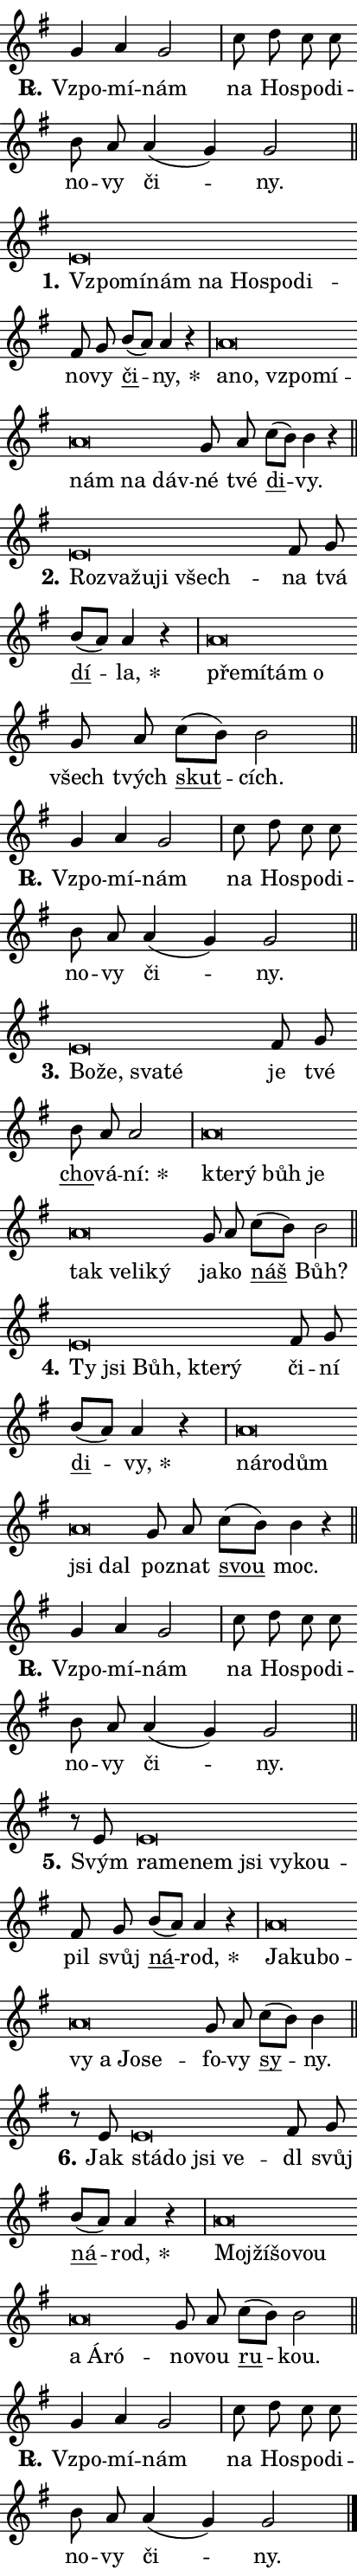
\version "2.24.0"
\header { tagline = "" }
\paper {
  indent = 0\cm
  top-margin = 0\cm
  right-margin = 0\cm
  bottom-margin = 0\cm
  left-margin = 0\cm
  paper-width = 7\cm
  page-breaking = #ly:one-page-breaking
  system-system-spacing.basic-distance = #11
  score-system-spacing.basic-distance = #11
  ragged-last = ##f
}


%% Author: Thomas Morley
%% https://lists.gnu.org/archive/html/lilypond-user/2020-05/msg00002.html
#(define (line-position grob)
"Returns position of @var[grob} in current system:
   @code{'start}, if at first time-step
   @code{'end}, if at last time-step
   @code{'middle} otherwise
"
  (let* ((col (ly:item-get-column grob))
         (ln (ly:grob-object col 'left-neighbor))
         (rn (ly:grob-object col 'right-neighbor))
         (col-to-check-left (if (ly:grob? ln) ln col))
         (col-to-check-right (if (ly:grob? rn) rn col))
         (break-dir-left
           (and
             (ly:grob-property col-to-check-left 'non-musical #f)
             (ly:item-break-dir col-to-check-left)))
         (break-dir-right
           (and
             (ly:grob-property col-to-check-right 'non-musical #f)
             (ly:item-break-dir col-to-check-right))))
        (cond ((eqv? 1 break-dir-left) 'start)
              ((eqv? -1 break-dir-right) 'end)
              (else 'middle))))

#(define (tranparent-at-line-position vctor)
  (lambda (grob)
  "Relying on @code{line-position} select the relevant enry from @var{vctor}.
Used to determine transparency,"
    (case (line-position grob)
      ((end) (not (vector-ref vctor 0)))
      ((middle) (not (vector-ref vctor 1)))
      ((start) (not (vector-ref vctor 2))))))

noteHeadBreakVisibility =
#(define-music-function (break-visibility)(vector?)
"Makes @code{NoteHead}s transparent relying on @var{break-visibility}"
#{
  \override NoteHead.transparent =
    #(tranparent-at-line-position break-visibility)
#})

#(define delete-ledgers-for-transparent-note-heads
  (lambda (grob)
    "Reads whether a @code{NoteHead} is transparent.
If so this @code{NoteHead} is removed from @code{'note-heads} from
@var{grob}, which is supposed to be @code{LedgerLineSpanner}.
As a result ledgers are not printed for this @code{NoteHead}"
    (let* ((nhds-array (ly:grob-object grob 'note-heads))
           (nhds-list
             (if (ly:grob-array? nhds-array)
                 (ly:grob-array->list nhds-array)
                 '()))
           ;; Relies on the transparent-property being done before
           ;; Staff.LedgerLineSpanner.after-line-breaking is executed.
           ;; This is fragile ...
           (to-keep
             (remove
               (lambda (nhd)
                 (ly:grob-property nhd 'transparent #f))
               nhds-list)))
      ;; TODO find a better method to iterate over grob-arrays, similiar
      ;; to filter/remove etc for lists
      ;; For now rebuilt from scratch
      (set! (ly:grob-object grob 'note-heads)  '())
      (for-each
        (lambda (nhd)
          (ly:pointer-group-interface::add-grob grob 'note-heads nhd))
        to-keep))))

hideNotes = {
  \noteHeadBreakVisibility #begin-of-line-visible
}
unHideNotes = {
  \noteHeadBreakVisibility #all-visible
}

% work-around for resetting accidentals
% https://lilypond.org/doc/v2.23/Documentation/notation/displaying-rhythms#unmetered-music
cadenzaMeasure = {
  \cadenzaOff
  \partial 1024 s1024
  \cadenzaOn
}

#(define-markup-command (accent layout props text) (markup?)
  "Underline accented syllable"
  (interpret-markup layout props
    #{\markup \override #'(offset . 4.3) \underline { #text }#}))

responsum = \markup \concat {
  "R" \hspace #-1.05 \path #0.1 #'((moveto 0 0.07) (lineto 0.9 0.8)) \hspace #0.05 "."
}

\layout {
    \context {
        \Staff
        \remove "Time_signature_engraver"
        \override LedgerLineSpanner.after-line-breaking = #delete-ledgers-for-transparent-note-heads
    }
    \context {
        \Voice {
            \override NoteHead.output-attributes = #'((class . "notehead"))
            \override Hairpin.height = #0.55
        }
    }
    \context {
        \Lyrics {
            \override StanzaNumber.output-attributes = #'((class . "stanzanumber"))
            \override LyricSpace.minimum-distance = #0.9
            \override LyricText.font-name = #"TeX Gyre Schola"
            \override LyricText.font-size = 1
            \override StanzaNumber.font-name = #"TeX Gyre Schola Bold"
            \override StanzaNumber.font-size = 1
        }
    }
}

% magnetic-lyrics.ily
%
%   written by
%     Jean Abou Samra <jean@abou-samra.fr>
%     Werner Lemberg <wl@gnu.org>
%
%   adapted by
%     Jiri Hon <jiri.hon@gmail.com>
%
% Version 2022-Apr-15

% https://www.mail-archive.com/lilypond-user@gnu.org/msg149350.html

#(define (Left_hyphen_pointer_engraver context)
   "Collect syllable-hyphen-syllable occurrences in lyrics and store
them in properties.  This engraver only looks to the left.  For
example, if the lyrics input is @code{foo -- bar}, it does the
following.

@itemize @bullet
@item
Set the @code{text} property of the @code{LyricHyphen} grob between
@q{foo} and @q{bar} to @code{foo}.

@item
Set the @code{left-hyphen} property of the @code{LyricText} grob with
text @q{foo} to the @code{LyricHyphen} grob between @q{foo} and
@q{bar}.
@end itemize

Use this auxiliary engraver in combination with the
@code{lyric-@/text::@/apply-@/magnetic-@/offset!} hook."
   (let ((hyphen #f)
         (text #f))
     (make-engraver
      (acknowledgers
       ((lyric-syllable-interface engraver grob source-engraver)
        (set! text grob)))
      (end-acknowledgers
       ((lyric-hyphen-interface engraver grob source-engraver)
        ;(when (not (grob::has-interface grob 'lyric-space-interface))
          (set! hyphen grob)));)
      ((stop-translation-timestep engraver)
       (when (and text hyphen)
         (ly:grob-set-object! text 'left-hyphen hyphen))
       (set! text #f)
       (set! hyphen #f)))))

#(define (lyric-text::apply-magnetic-offset! grob)
   "If the space between two syllables is less than the value in
property @code{LyricText@/.details@/.squash-threshold}, move the right
syllable to the left so that it gets concatenated with the left
syllable.

Use this function as a hook for
@code{LyricText@/.after-@/line-@/breaking} if the
@code{Left_@/hyphen_@/pointer_@/engraver} is active."
   (let ((hyphen (ly:grob-object grob 'left-hyphen #f)))
     (when hyphen
       (let ((left-text (ly:spanner-bound hyphen LEFT)))
         (when (grob::has-interface left-text 'lyric-syllable-interface)
           (let* ((common (ly:grob-common-refpoint grob left-text X))
                  (this-x-ext (ly:grob-extent grob common X))
                  (left-x-ext
                   (begin
                     ;; Trigger magnetism for left-text.
                     (ly:grob-property left-text 'after-line-breaking)
                     (ly:grob-extent left-text common X)))
                  ;; `delta` is the gap width between two syllables.
                  (delta (- (interval-start this-x-ext)
                            (interval-end left-x-ext)))
                  (details (ly:grob-property grob 'details))
                  (threshold (assoc-get 'squash-threshold details 0.2)))
             (when (< delta threshold)
               (let* (;; We have to manipulate the input text so that
                      ;; ligatures crossing syllable boundaries are not
                      ;; disabled.  For languages based on the Latin
                      ;; script this is essentially a beautification.
                      ;; However, for non-Western scripts it can be a
                      ;; necessity.
                      (lt (ly:grob-property left-text 'text))
                      (rt (ly:grob-property grob 'text))
                      (is-space (grob::has-interface hyphen 'lyric-space-interface))
                      (space (if is-space " " ""))
                      (space-markup (grob-interpret-markup grob " "))
                      (space-size (interval-length (ly:stencil-extent space-markup X)))
                      (extra-delta (if is-space space-size 0))
                      ;; Append new syllable.
                      (ltrt-space (if (and (string? lt) (string? rt))
                                (string-append lt space rt)
                                (make-concat-markup (list lt space rt))))
                      ;; Right-align `ltrt` to the right side.
                      (ltrt-space-markup (grob-interpret-markup
                               grob
                               (make-translate-markup
                                (cons (interval-length this-x-ext) 0)
                                (make-right-align-markup ltrt-space)))))
                 (begin
                   ;; Don't print `left-text`.
                   (ly:grob-set-property! left-text 'stencil #f)
                   ;; Set text and stencil (which holds all collected
                   ;; syllables so far) and shift it to the left.
                   (ly:grob-set-property! grob 'text ltrt-space)
                   (ly:grob-set-property! grob 'stencil ltrt-space-markup)
                   (ly:grob-translate-axis! grob (- (- delta extra-delta)) X))))))))))


#(define (lyric-hyphen::displace-bounds-first grob)
   ;; Make very sure this callback isn't triggered too early.
   (let ((left (ly:spanner-bound grob LEFT))
         (right (ly:spanner-bound grob RIGHT)))
     (ly:grob-property left 'after-line-breaking)
     (ly:grob-property right 'after-line-breaking)
     (ly:lyric-hyphen::print grob)))

squashThreshold = #0.4

\layout {
  \context {
    \Lyrics
    \consists #Left_hyphen_pointer_engraver
    \override LyricText.after-line-breaking =
      #lyric-text::apply-magnetic-offset!
    \override LyricHyphen.stencil = #lyric-hyphen::displace-bounds-first
    \override LyricText.details.squash-threshold = \squashThreshold
    \override LyricHyphen.minimum-distance = 0
    \override LyricHyphen.minimum-length = \squashThreshold
  }
}

squash = \override LyricText.details.squash-threshold = 9999
unSquash = \override LyricText.details.squash-threshold = \squashThreshold

left = \override LyricText.self-alignment-X = #LEFT
unLeft = \revert LyricText.self-alignment-X

starOffset = #(lambda (grob) 
                (let ((x_offset (ly:self-alignment-interface::aligned-on-x-parent grob)))
                  (if (= x_offset 0) 0 (+ x_offset 1.2))))

star = #(define-music-function (syllable)(string?)
"Append star separator at the end of a syllable"
#{
  \once \override LyricText.X-offset = #starOffset
  \lyricmode { \markup {
    #syllable
    \override #'((font-name . "TeX Gyre Schola Bold")) \hspace #0.2 \lower #0.65 \larger "*"
  } }
#})

starAccent = #(define-music-function (syllable)(string?)
"Append star separator at the end of a syllable and make accent"
#{
  \once \override LyricText.X-offset = #starOffset
  \lyricmode { \markup {
    \accent #syllable
    \override #'((font-name . "TeX Gyre Schola Bold")) \hspace #0.2 \lower #0.65 \larger "*"
  } }
#})

breath = #(define-music-function (syllable)(string?)
"Append breathing indicator at the end of a syllable"
#{
  \lyricmode { \markup { #syllable "+" } }
#})

optionalBreath = #(define-music-function (syllable)(string?)
"Append optional breathing indicator at the end of a syllable"
#{
  \lyricmode { \markup { #syllable "(+)" } }
#})


\score {
    <<
        \new Voice = "melody" { \cadenzaOn \key g \major \relative { g'4 a g2 \cadenzaMeasure \bar "|" c8 d \bar "" c c \bar "" b a \bar "" a4( g) g2 \cadenzaMeasure \bar "||" \break } }
        \new Lyrics \lyricsto "melody" { \lyricmode { \set stanza = \responsum
Vzpo -- mí -- nám na Ho -- spo -- di -- no -- vy či -- ny. } }
    >>
    \layout {}
}

\score {
    <<
        \new Voice = "melody" { \cadenzaOn \key g \major \relative { e'\breve*1/16 \hideNotes \breve*1/16 \bar "" \breve*1/16 \bar "" \breve*1/16 \bar "" \breve*1/16 \bar "" \breve*1/16 \breve*1/16 \bar "" \unHideNotes fis8 g \bar "" b[( a)] a4 r \cadenzaMeasure \bar "|" a\breve*1/16 \hideNotes \breve*1/16 \bar "" \breve*1/16 \bar "" \breve*1/16 \bar "" \breve*1/16 \bar "" \breve*1/16 \breve*1/16 \bar "" \unHideNotes g8 a \bar "" c[( b)] b4 r \cadenzaMeasure \bar "||" \break } }
        \new Lyrics \lyricsto "melody" { \lyricmode { \set stanza = "1."
\left Vzpo -- \squash mí -- nám na Ho -- spo -- di -- \unLeft \unSquash no -- vy \markup \accent či -- \star ny, \left a -- \squash no, vzpo -- mí -- nám na dáv -- \unLeft \unSquash né tvé \markup \accent di -- vy. } }
    >>
    \layout {}
}

\score {
    <<
        \new Voice = "melody" { \cadenzaOn \key g \major \relative { e'\breve*1/16 \hideNotes \breve*1/16 \bar "" \breve*1/16 \bar "" \breve*1/16 \breve*1/16 \bar "" \unHideNotes fis8 g \bar "" b[( a)] a4 r \cadenzaMeasure \bar "|" a\breve*1/16 \hideNotes \breve*1/16 \bar "" \breve*1/16 \breve*1/16 \bar "" \unHideNotes g8 a \bar "" c[( b)] b2 \cadenzaMeasure \bar "||" \break } }
        \new Lyrics \lyricsto "melody" { \lyricmode { \set stanza = "2."
\left Roz -- \squash va -- žu -- ji všech -- \unLeft \unSquash na tvá \markup \accent dí -- \star la, \left pře -- \squash mí -- tám o \unLeft \unSquash všech tvých \markup \accent skut -- cích. } }
    >>
    \layout {}
}

\score {
    <<
        \new Voice = "melody" { \cadenzaOn \key g \major \relative { g'4 a g2 \cadenzaMeasure \bar "|" c8 d \bar "" c c \bar "" b a \bar "" a4( g) g2 \cadenzaMeasure \bar "||" \break } }
        \new Lyrics \lyricsto "melody" { \lyricmode { \set stanza = \responsum
Vzpo -- mí -- nám na Ho -- spo -- di -- no -- vy či -- ny. } }
    >>
    \layout {}
}

\score {
    <<
        \new Voice = "melody" { \cadenzaOn \key g \major \relative { e'\breve*1/16 \hideNotes \breve*1/16 \bar "" \breve*1/16 \breve*1/16 \bar "" \unHideNotes fis8 g \bar "" b a a2 \cadenzaMeasure \bar "|" a\breve*1/16 \hideNotes \breve*1/16 \bar "" \breve*1/16 \bar "" \breve*1/16 \bar "" \breve*1/16 \bar "" \breve*1/16 \bar "" \breve*1/16 \breve*1/16 \bar "" \unHideNotes g8 a \bar "" c[( b)] b2 \cadenzaMeasure \bar "||" \break } }
        \new Lyrics \lyricsto "melody" { \lyricmode { \set stanza = "3."
\left Bo -- \squash že, sva -- té \unLeft \unSquash je tvé \markup \accent cho -- vá -- \star ní: \left kte -- \squash rý bůh je tak ve -- li -- ký \unLeft \unSquash ja -- ko \markup \accent náš Bůh? } }
    >>
    \layout {}
}

\score {
    <<
        \new Voice = "melody" { \cadenzaOn \key g \major \relative { e'\breve*1/16 \hideNotes \breve*1/16 \bar "" \breve*1/16 \bar "" \breve*1/16 \breve*1/16 \bar "" \unHideNotes fis8 g \bar "" b[( a)] a4 r \cadenzaMeasure \bar "|" a\breve*1/16 \hideNotes \breve*1/16 \bar "" \breve*1/16 \bar "" \breve*1/16 \breve*1/16 \bar "" \unHideNotes g8 a \bar "" c[( b)] b4 r \cadenzaMeasure \bar "||" \break } }
        \new Lyrics \lyricsto "melody" { \lyricmode { \set stanza = "4."
\left Ty \squash jsi Bůh, kte -- rý \unLeft \unSquash či -- ní \markup \accent di -- \star vy, \left ná -- \squash ro -- dům jsi dal \unLeft \unSquash po -- znat \markup \accent svou moc. } }
    >>
    \layout {}
}

\score {
    <<
        \new Voice = "melody" { \cadenzaOn \key g \major \relative { g'4 a g2 \cadenzaMeasure \bar "|" c8 d \bar "" c c \bar "" b a \bar "" a4( g) g2 \cadenzaMeasure \bar "||" \break } }
        \new Lyrics \lyricsto "melody" { \lyricmode { \set stanza = \responsum
Vzpo -- mí -- nám na Ho -- spo -- di -- no -- vy či -- ny. } }
    >>
    \layout {}
}

\score {
    <<
        \new Voice = "melody" { \cadenzaOn \key g \major \relative { r8 e'8 e\breve*1/16 \hideNotes \breve*1/16 \bar "" \breve*1/16 \bar "" \breve*1/16 \bar "" \breve*1/16 \breve*1/16 \bar "" \unHideNotes fis8 g \bar "" b[( a)] a4 r \cadenzaMeasure \bar "|" a\breve*1/16 \hideNotes \breve*1/16 \bar "" \breve*1/16 \bar "" \breve*1/16 \bar "" \breve*1/16 \bar "" \breve*1/16 \breve*1/16 \bar "" \unHideNotes g8 a \bar "" c[( b)] b4 \cadenzaMeasure \bar "||" \break } }
        \new Lyrics \lyricsto "melody" { \lyricmode { \set stanza = "5."
Svým \left ra -- \squash me -- nem jsi vy -- kou -- \unLeft \unSquash pil svůj \markup \accent ná -- \star rod, \left Ja -- \squash ku -- bo -- vy a Jo -- se -- \unLeft \unSquash fo -- vy \markup \accent sy -- ny. } }
    >>
    \layout {}
}

\score {
    <<
        \new Voice = "melody" { \cadenzaOn \key g \major \relative { r8 e'8 e\breve*1/16 \hideNotes \breve*1/16 \bar "" \breve*1/16 \breve*1/16 \bar "" \unHideNotes fis8 g \bar "" b[( a)] a4 r \cadenzaMeasure \bar "|" a\breve*1/16 \hideNotes \breve*1/16 \bar "" \breve*1/16 \bar "" \breve*1/16 \bar "" \breve*1/16 \bar "" \breve*1/16 \breve*1/16 \bar "" \unHideNotes g8 a \bar "" c[( b)] b2 \cadenzaMeasure \bar "||" \break } }
        \new Lyrics \lyricsto "melody" { \lyricmode { \set stanza = "6."
Jak \left stá -- \squash do jsi ve -- \unLeft \unSquash dl svůj \markup \accent ná -- \star rod, \left Moj -- \squash ží -- šo -- vou a Á -- ró -- \unLeft \unSquash no -- vou \markup \accent ru -- kou. } }
    >>
    \layout {}
}

\score {
    <<
        \new Voice = "melody" { \cadenzaOn \key g \major \relative { g'4 a g2 \cadenzaMeasure \bar "|" c8 d \bar "" c c \bar "" b a \bar "" a4( g) g2 \cadenzaMeasure \bar "||" \break } \bar "|." }
        \new Lyrics \lyricsto "melody" { \lyricmode { \set stanza = \responsum
Vzpo -- mí -- nám na Ho -- spo -- di -- no -- vy či -- ny. } }
    >>
    \layout {}
}
